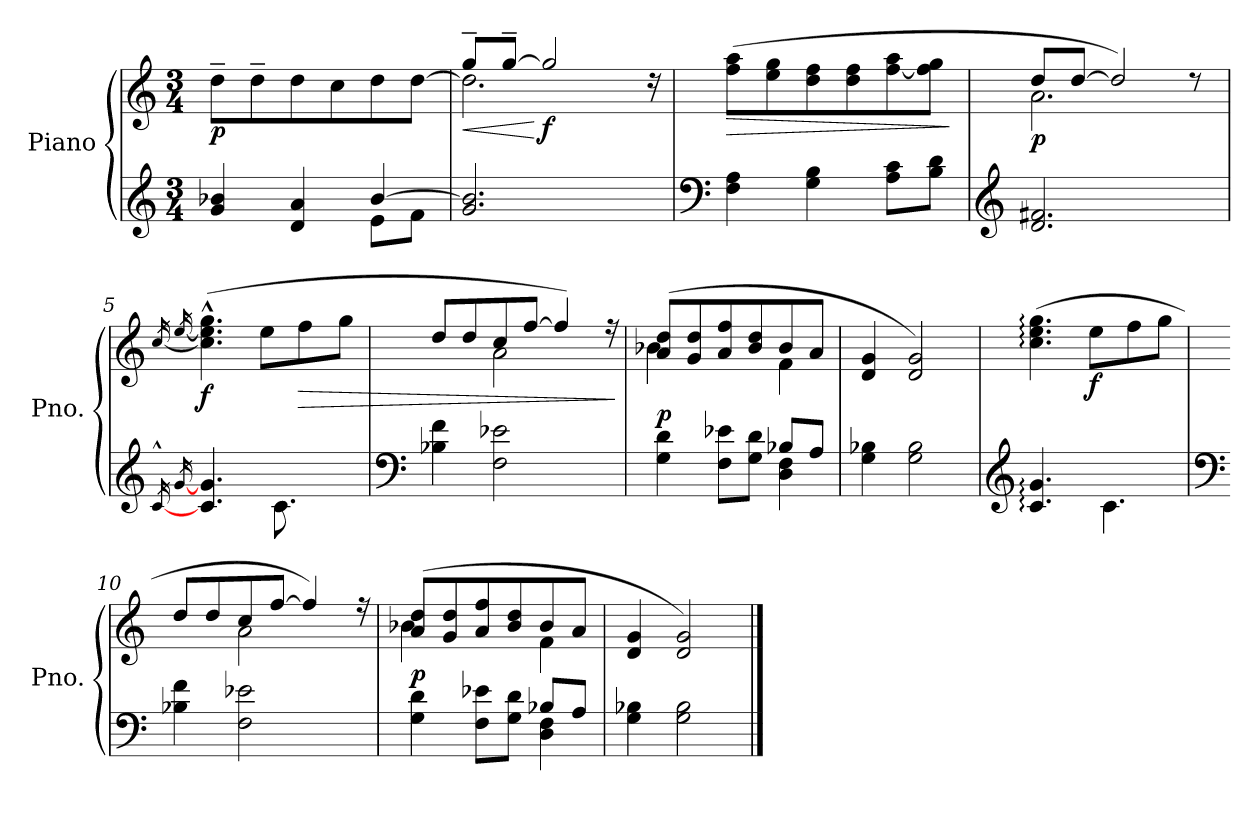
**kern	**kern	**dynam
*part1	*part1	*part1
*staff2	*staff1	*staff1/2
*I"Piano	*	*
*I'Pno.	*	*
*clefG2	*clefG2	*
*k[]	*k[]	*
*M3/4	*M3/4	*
*MM90	*MM90	*
=1	=1	=1
*^	*	*
!	!	!	!LO:DY:b
4g/ 4b-X/	2ryy	8dd~\L	p
.	.	8dd~\	.
4d/ 4a/	.	8dd\	.
.	.	8cc\	.
[4b-/	8e\L	8dd\	.
.	8f\J	[8dd\J	.
=2	=2	=2	=2
!	!	!	!LO:HP:b
*	*	*^	*
*v	*v	*	*^	*
2.g/ 2.b-/]	8gg~/L	2.dd\]	4ryy	<
.	[8gg~/J	.	.	.
!	!	!	!	!LO:DY:n=1:b
.	4.ryy	.	2gg/]	[ f
.	16ryy	.	.	.
.	16rdd	.	.	.
*	*v	*v	*v	*
=3	=3	=3
*clefF4	*	*
!	!	!LO:HP:b
4F\ 4A\	(>8ff\ 8aa\L	>
.	8ee\ 8gg\	.
4G\ 4B\	8dd\ 8ff\	.
.	8dd\ 8ff\	.
8A\ 8c\L	[8ff\ 8aa\	.
8B\ 8d\J	8ff\] 8gg\J	.
.	.	]
=4	=4	=4
*clefG2	*	*
*	*^	*
*	*	*^	*
!	!	!	!	!LO:DY:b
2.d/ 2.f#X/	8dd/L	2.a\	4ryy	p
.	[8dd/J	.	.	.
.	4.ryy	.	2dd/])	.
.	8rdd	.	.	.
*	*v	*v	*v	*
=5	=5	=5
[16qc^^/LL	[16qcc/	.
[16qg/	[16qee/JJ	.
*^	*	*
*	*^	*	*
!	!	!	!	!LO:DY:b
2.ryy	4.c/ 4.g/	4.ryy	(>4.c\yy]^^ 4.g\yy]^^ 4.cc\]^^ 4.ee\]^^ 4.gg\^^	f
.	8c/Lyy	8.c\	8ee\L	.
!	!	!	!	!LO:HP:b
.	8d/	.	8ff\	>
.	.	16ryy	.	.
.	8e/J	8ryy	8gg\J	.
*v	*v	*v	*	*
!!LO:LB:g=z
=6	=6	=6
*clefF4	*	*
*	*^	*
*	*	*^	*
4B-X\ 4f\	8dd/L	4ryy	4ryy	.
.	8dd/	.	.	.
2F\ 2e-X\	8cc/	2a\	4.ryy	.
.	[8ff/J	.	.	.
.	4ff/])	.	.	.
.	.	.	16ryy	.
.	.	.	16rff	.
*	*v	*v	*v	*
.	.	]
=7	=7	=7
*^	*^	*
!	!	!	!	!LO:DY:a=2
4G\ 4d\	2ryy	(>8a/ 8dd/L	4b-X\	p
.	.	8g/ 8dd/	.	.
8F\ 8e-X\L	.	8a/ 8ff/	4ryy	.
8G\ 8d\J	.	8b-/ 8dd/	.	.
4D\ 4F\	8B-X/L	8b-/	4f\	.
.	8A/J	8a/J	.	.
*v	*v	*	*	*
*	*v	*v	*
=8	=8	=8
4G\ 4B-X\	4d/ 4g/	.
2G\ 2B-\	2d/ 2g/)	.
=9	=9	=9
*clefG2	*	*
*^	*	*
4.c/: 4.g/:	4.ryy	(>4.cc\: 4.ee\: 4.gg\:	.
!	!	!	!LO:DY:b
8c/Lyy	4.c\	8ee\L	f
8d/	.	8ff\	.
8e/J	.	8gg\J	.
*v	*v	*	*
=10	=10	=10
*clefF4	*	*
*	*^	*
*	*	*^	*
4B-X\ 4f\	8dd/L	4ryy	4ryy	.
.	8dd/	.	.	.
2F\ 2e-X\	8cc/	2a\	4.ryy	.
.	[8ff/J	.	.	.
.	4ff/])	.	.	.
.	.	.	16ryy	.
.	.	.	16rff	.
!!LO:LB:g=z
=11	=11	=11	=11	=11
*^	*	*	*	*
!	!	!	!	!	!LO:DY:a=2
*	*	*	*v	*v	*
4G\ 4d\	2ryy	(>8a/ 8dd/L	4b-X\	p
.	.	8g/ 8dd/	.	.
8F\ 8e-X\L	.	8a/ 8ff/	4ryy	.
8G\ 8d\J	.	8b-/ 8dd/	.	.
4D\ 4F\	8B-X/L	8b-/	4f\	.
.	8A/J	8a/J	.	.
*v	*v	*	*	*
*	*v	*v	*
=12	=12	=12
4G\ 4B-X\	4d/ 4g/	.
2G\ 2B-\	2d/ 2g/)	.
==	==	==
*-	*-	*-
